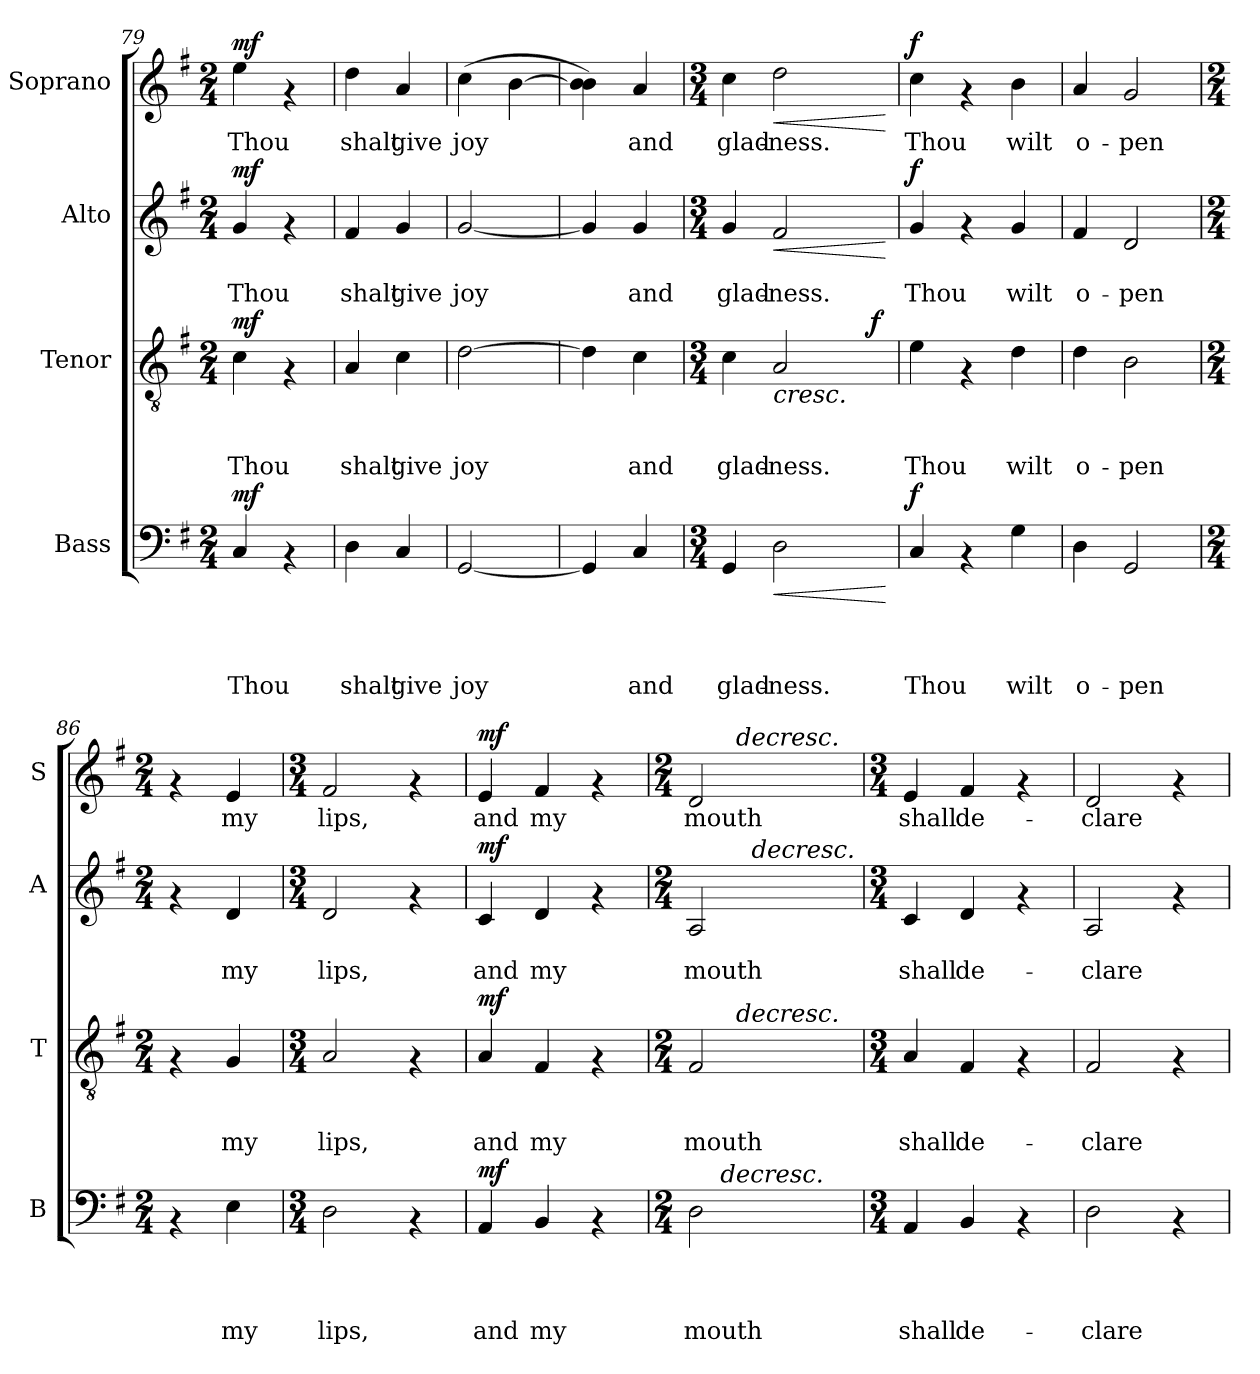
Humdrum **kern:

**kern	**text	**text	**text	**text	**dynam	**kern	**text	**text	**text	**dynam	**kern	**text	**text	**dynam	**kern	**text	**dynam
*part4	*part4	*part4	*part4	*part4	*part4	*part3	*part3	*part3	*part3	*part3	*part2	*part2	*part2	*part2	*part1	*part1	*part1
*staff4	*staff4	*staff4	*staff4	*staff4	*staff4	*staff3	*staff3	*staff3	*staff3	*staff3	*staff2	*staff2	*staff2	*staff2	*staff1	*staff1	*staff1
*I"Bass	*	*	*	*	*	*I"Tenor	*	*	*	*	*I"Alto	*	*	*	*I"Soprano	*	*
*I'B	*	*	*	*	*	*I'T	*	*	*	*	*I'A	*	*	*	*I'S	*	*
*clefF4	*	*	*	*	*	*clefGv2	*	*	*	*	*clefG2	*	*	*	*clefG2	*	*
*k[f#]	*	*	*	*	*	*k[f#]	*	*	*	*	*k[f#]	*	*	*	*k[f#]	*	*
*G:	*	*	*	*	*	*G:	*	*	*	*	*G:	*	*	*	*G:	*	*
*M2/4	*	*	*	*	*	*M2/4	*	*	*	*	*M2/4	*	*	*	*M2/4	*	*
=79	=79	=79	=79	=79	=79	=79	=79	=79	=79	=79	=79	=79	=79	=79	=79	=79	=79
!	!	!	!	!LO:LY:b	!LO:DY:a	!	!	!	!LO:LY:b	!LO:DY:a	!	!	!LO:LY:b	!LO:DY:a	!	!LO:LY:b	!LO:DY:a
4C/	.	.	.	Thou	mf	4c\	.	.	Thou	mf	4g/	.	Thou	mf	4ee\	Thou	mf
4rAA	.	.	.	.	.	4rF	.	.	.	.	4rf	.	.	.	4rf	.	.
=80	=80	=80	=80	=80	=80	=80	=80	=80	=80	=80	=80	=80	=80	=80	=80	=80	=80
!	!	!	!	!LO:LY:b	!	!	!	!	!LO:LY:b	!	!	!	!LO:LY:b	!	!	!LO:LY:b	!
4D\	.	.	.	shalt	.	4A/	.	.	shalt	.	4f#/	.	shalt	.	4dd\	shalt	.
!	!	!	!	!LO:LY:b	!	!	!	!	!LO:LY:b	!	!	!	!LO:LY:b	!	!	!LO:LY:b	!
4C/	.	.	.	give	.	4c\	.	.	give	.	4g/	.	give	.	4a/	give	.
=81	=81	=81	=81	=81	=81	=81	=81	=81	=81	=81	=81	=81	=81	=81	=81	=81	=81
!	!	!	!	!LO:LY:b	!	!	!	!	!LO:LY:b	!	!	!	!LO:LY:b	!	!	!LO:LY:b	!
[<2GG/	.	.	.	joy	.	[>2d\	.	.	joy	.	[<2g/	.	joy	.	(>4cc\	joy	.
.	.	.	.	.	.	.	.	.	.	.	.	.	.	.	[>4b\	.	.
=82	=82	=82	=82	=82	=82	=82	=82	=82	=82	=82	=82	=82	=82	=82	=82	=82	=82
4GG/]	.	.	.	.	.	4d\]	.	.	.	.	4g/]	.	.	.	4b\] 4b\)	.	.
!	!	!	!	!LO:LY:b	!	!	!	!	!LO:LY:b	!	!	!	!LO:LY:b	!	!	!LO:LY:b	!
4C/	.	.	.	and	.	4c\	.	.	and	.	4g/	.	and	.	4a/	and	.
=83	=83	=83	=83	=83	=83	=83	=83	=83	=83	=83	=83	=83	=83	=83	=83	=83	=83
*M3/4	*	*	*	*	*	*M3/4	*	*	*	*	*M3/4	*	*	*	*M3/4	*	*
!	!	!	!	!LO:LY:b	!	!	!	!	!LO:LY:b	!	!	!	!LO:LY:b	!	!	!LO:LY:b	!
*	*	*	*	*	*	*^	*	*	*	*	*	*	*	*	*	*	*
4GG/	.	.	.	glad-	.	4c\	2ryy	.	.	glad-	.	4g/	.	glad-	.	4cc\	glad-	.
!	!	!	!	!LO:LY:b	!LO:HP:b	!	!	!	!	!LO:LY:b	!LO:HP:b	!	!	!LO:LY:b	!LO:HP:b	!	!LO:LY:b	!LO:HP:b
2D\	.	.	.	-ness.	<	2A/	.	.	.	-ness.	<	2f#/	.	-ness.	<	2dd\	-ness.	<
.	.	.	.	.	.	.	8ryy	.	.	.	.	.	.	.	.	.	.	.
.	.	.	.	.	.	.	32ryy	.	.	.	.	.	.	.	.	.	.	.
!	!	!	!	!	!	!	!	!	!	!	!LO:DY:a	!	!	!	!	!	!	!
.	.	.	.	.	.	.	16.ryy	.	.	.	f	.	.	.	.	.	.	.
.	.	.	.	.	[	.	.	.	.	.	[	.	.	.	[	.	.	[
=84	=84	=84	=84	=84	=84	=84	=84	=84	=84	=84	=84	=84	=84	=84	=84	=84	=84	=84
!	!	!	!	!LO:LY:b	!LO:DY:a	!	!	!	!	!LO:LY:b	!	!	!	!LO:LY:b	!LO:DY:a	!	!LO:LY:b	!LO:DY:a
*	*	*	*	*	*	*v	*v	*	*	*	*	*	*	*	*	*	*	*
4C/	.	.	.	Thou	f	4e\	.	.	Thou	.	4g/	.	Thou	f	4cc\	Thou	f
4rAA	.	.	.	.	.	4rF	.	.	.	.	4rf	.	.	.	4rf	.	.
!	!	!	!	!LO:LY:b	!	!	!	!	!LO:LY:b	!	!	!	!LO:LY:b	!	!	!LO:LY:b	!
4G\	.	.	.	wilt	.	4d\	.	.	wilt	.	4g/	.	wilt	.	4b\	wilt	.
!!LO:LB:g=z
=85	=85	=85	=85	=85	=85	=85	=85	=85	=85	=85	=85	=85	=85	=85	=85	=85	=85
!	!	!	!	!LO:LY:b	!	!	!	!	!LO:LY:b	!	!	!	!LO:LY:b	!	!	!LO:LY:b	!
4D\	.	.	.	o-	.	4d\	.	.	o-	.	4f#/	.	o-	.	4a/	o-	.
!	!	!	!	!LO:LY:b	!	!	!	!	!LO:LY:b	!	!	!	!LO:LY:b	!	!	!LO:LY:b	!
2GG/	.	.	.	-pen	.	2B\	.	.	-pen	.	2d/	.	-pen	.	2g/	-pen	.
=86	=86	=86	=86	=86	=86	=86	=86	=86	=86	=86	=86	=86	=86	=86	=86	=86	=86
*M2/4	*	*	*	*	*	*M2/4	*	*	*	*	*M2/4	*	*	*	*M2/4	*	*
4rAA	.	.	.	.	.	4rF	.	.	.	.	4rf	.	.	.	4rf	.	.
!	!	!	!	!LO:LY:b	!	!	!	!	!LO:LY:b	!	!	!	!LO:LY:b	!	!	!LO:LY:b	!
4E\	.	.	.	my	.	4G/	.	.	my	.	4d/	.	my	.	4e/	my	.
=87	=87	=87	=87	=87	=87	=87	=87	=87	=87	=87	=87	=87	=87	=87	=87	=87	=87
*M3/4	*	*	*	*	*	*M3/4	*	*	*	*	*M3/4	*	*	*	*M3/4	*	*
!	!	!	!	!LO:LY:b	!	!	!	!	!LO:LY:b	!	!	!	!LO:LY:b	!	!	!LO:LY:b	!
2D\	.	.	.	lips,	.	2A/	.	.	lips,	.	2d/	.	lips,	.	2f#/	lips,	.
4rAA	.	.	.	.	.	4rF	.	.	.	.	4rf	.	.	.	4rf	.	.
=88	=88	=88	=88	=88	=88	=88	=88	=88	=88	=88	=88	=88	=88	=88	=88	=88	=88
!	!	!	!	!LO:LY:b	!LO:DY:a	!	!	!	!LO:LY:b	!LO:DY:a	!	!	!LO:LY:b	!LO:DY:a	!	!LO:LY:b	!LO:DY:a
4AA/	.	.	.	and	mf	4A/	.	.	and	mf	4c/	.	and	mf	4e/	and	mf
!	!	!	!	!LO:LY:b	!	!	!	!	!LO:LY:b	!	!	!	!LO:LY:b	!	!	!LO:LY:b	!
4BB/	.	.	.	my	.	4F#/	.	.	my	.	4d/	.	my	.	4f#/	my	.
4rAA	.	.	.	.	.	4rF	.	.	.	.	4rf	.	.	.	4rf	.	.
=89	=89	=89	=89	=89	=89	=89	=89	=89	=89	=89	=89	=89	=89	=89	=89	=89	=89
*M2/4	*	*	*	*	*	*M2/4	*	*	*	*	*M2/4	*	*	*	*M2/4	*	*
!	!	!	!	!LO:LY:b	!	!	!	!	!LO:LY:b	!	!	!	!LO:LY:b	!	!	!LO:LY:b	!
*^	*	*	*	*	*	*^	*	*	*	*	*^	*	*	*	*^	*	*
2D\	16.ryy	.	.	.	mouth	.	2F#/	8ryy	.	.	mouth	.	2A/	8ryy	.	mouth	.	2d/	8ryy	mouth	.
!	!LO:TX:a:i:t=decresc.	!	!	!	!	!	!	!	!	!	!	!	!	!	!	!	!	!	!	!	!
.	4ryy	.	.	.	.	.	.	.	.	.	.	.	.	.	.	.	.	.	.	.	.
!	!	!	!	!	!	!	!	!	!	!	!	!	!	!	!	!	!	!	!LO:TX:a:i:t=decresc.	!	!
!	!	!	!	!	!	!	!	!LO:TX:a:i:t=decresc.	!	!	!	!	!	!	!	!	!	!	!	!	!
.	.	.	.	.	.	.	.	4.ryy	.	.	.	.	.	32ryy	.	.	.	.	4.ryy	.	.
!	!	!	!	!	!	!	!	!	!	!	!	!	!	!LO:TX:a:i:t=decresc.	!	!	!	!	!	!	!
.	.	.	.	.	.	.	.	.	.	.	.	.	.	4ryy	.	.	.	.	.	.	.
.	8ryy	.	.	.	.	.	.	.	.	.	.	.	.	.	.	.	.	.	.	.	.
.	.	.	.	.	.	.	.	.	.	.	.	.	.	16.ryy	.	.	.	.	.	.	.
.	32ryy	.	.	.	.	.	.	.	.	.	.	.	.	.	.	.	.	.	.	.	.
*v	*v	*	*	*	*	*	*	*	*	*	*	*	*v	*v	*	*	*	*v	*v	*	*
*	*	*	*	*	*	*v	*v	*	*	*	*	*	*	*	*	*	*	*
=90	=90	=90	=90	=90	=90	=90	=90	=90	=90	=90	=90	=90	=90	=90	=90	=90	=90
*M3/4	*	*	*	*	*	*M3/4	*	*	*	*	*M3/4	*	*	*	*M3/4	*	*
*^	*	*	*	*	*	*^	*	*	*	*	*^	*	*	*	*^	*	*
!	!	!	!	!	!LO:LY:b	!	!	!	!	!	!LO:LY:b	!	!	!	!	!LO:LY:b	!	!	!	!LO:LY:b	!
*v	*v	*	*	*	*	*	*	*	*	*	*	*	*v	*v	*	*	*	*v	*v	*	*
*	*	*	*	*	*	*v	*v	*	*	*	*	*	*	*	*	*	*	*
4AA/	.	.	.	shall	.	4A/	.	.	shall	.	4c/	.	shall	.	4e/	shall	.
!	!	!	!	!LO:LY:b	!	!	!	!	!LO:LY:b	!	!	!	!LO:LY:b	!	!	!LO:LY:b	!
4BB/	.	.	.	de-	.	4F#/	.	.	de-	.	4d/	.	de-	.	4f#/	de-	.
4rAA	.	.	.	.	.	4rF	.	.	.	.	4rf	.	.	.	4rf	.	.
=91	=91	=91	=91	=91	=91	=91	=91	=91	=91	=91	=91	=91	=91	=91	=91	=91	=91
!	!	!	!	!LO:LY:b	!	!	!	!	!LO:LY:b	!	!	!	!LO:LY:b	!	!	!LO:LY:b	!
2D\	.	.	.	-clare	.	2F#/	.	.	-clare	.	2A/	.	-clare	.	2d/	-clare	.
4rAA	.	.	.	.	.	4rF	.	.	.	.	4rf	.	.	.	4rf	.	.
=	=	=	=	=	=	=	=	=	=	=	=	=	=	=	=	=	=
*-	*-	*-	*-	*-	*-	*-	*-	*-	*-	*-	*-	*-	*-	*-	*-	*-	*-
